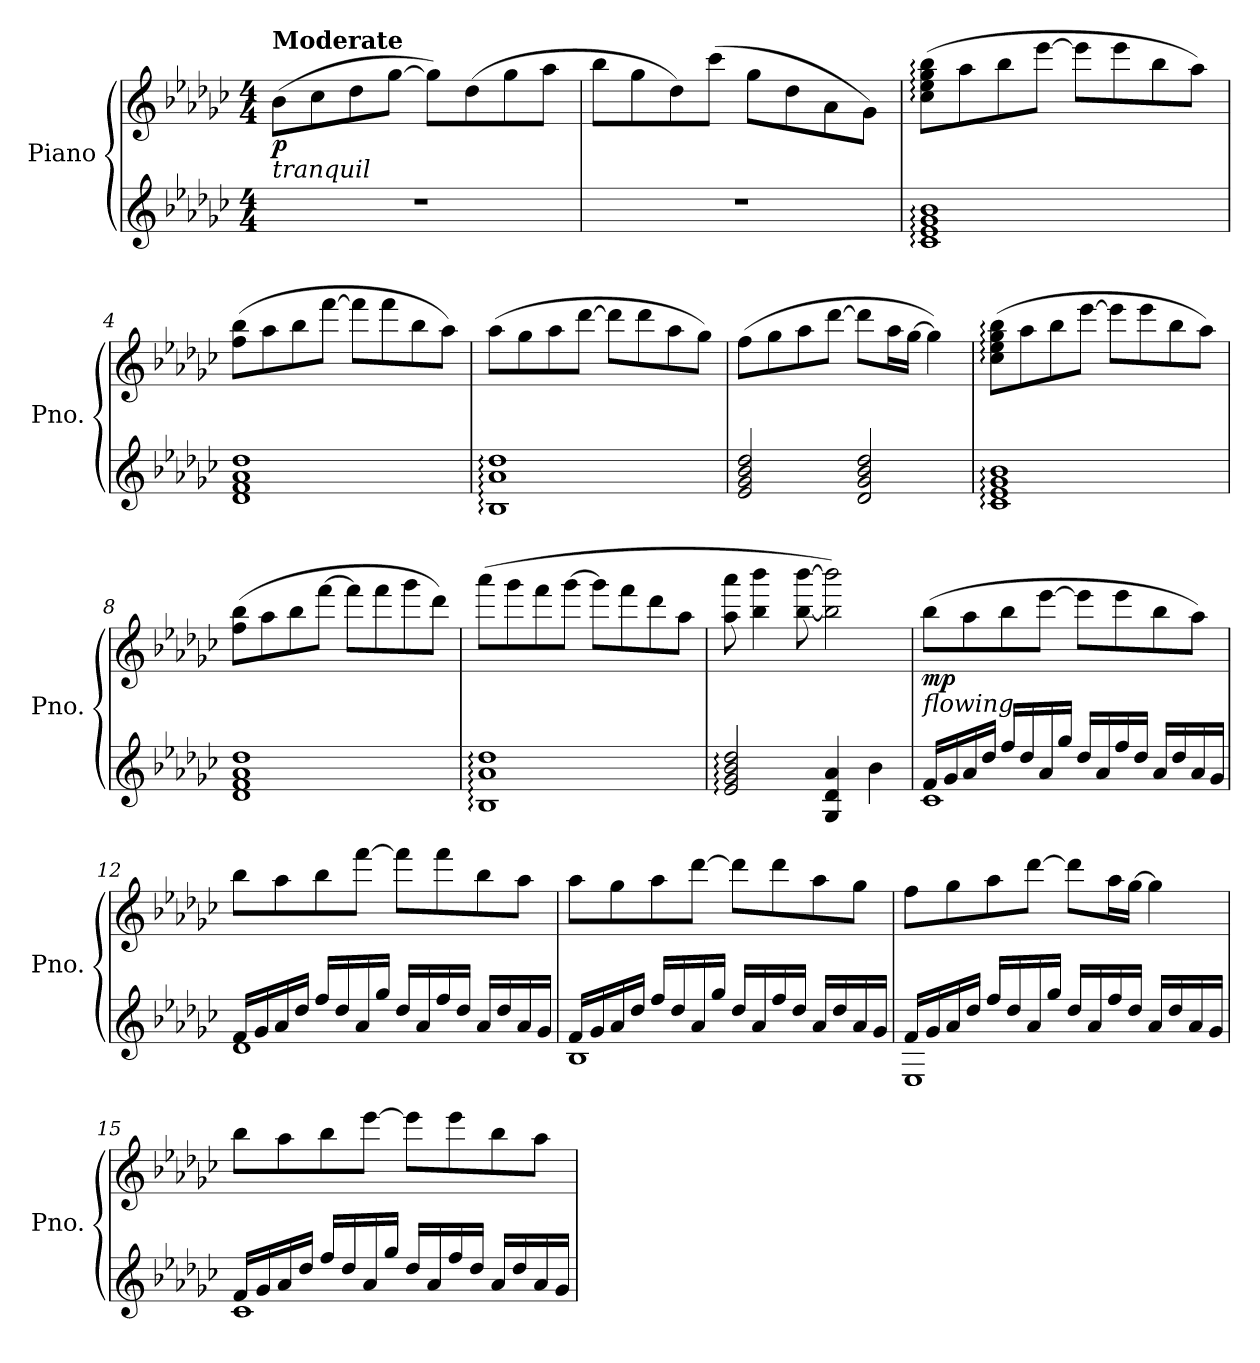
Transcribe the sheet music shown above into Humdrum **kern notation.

**kern	**kern	**dynam
*part1	*part1	*part1
*staff2	*staff1	*staff1/2
*I"Piano	*	*
*I'Pno.	*	*
*clefG2	*clefG2	*
*k[b-e-a-d-g-c-]	*k[b-e-a-d-g-c-]	*
*M4/4	*M4/4	*
*MM95	*MM95	*
=1	=1	=1
!	!LO:TX:b:i:t=tranquil	!
!	!LO:TX:a:B:t=Moderate	!
!	!	!LO:DY:b
1r	(8b-\L	p
.	8cc-\	.
.	8dd-\	.
.	[8gg-\J	.
.	8gg-\L])	.
.	(>8dd-\	.
.	8gg-\	.
.	8aa-\J	.
=2	=2	=2
1r	8bb-\L	.
.	8gg-\	.
.	8dd-\)	.
.	(8ccc-\J	.
.	8gg-\L	.
.	8dd-\	.
.	8a-\	.
.	8g-\J)	.
=3	=3	=3
1c-: 1e-: 1g-: 1b-:	(8cc-\: 8ee-\: 8gg-\: 8bb-\:L	.
.	8aa-\	.
.	8bb-\	.
.	[8eee-\J	.
.	8eee-\L]	.
.	8eee-\	.
.	8bb-\	.
.	8aa-\J)	.
!!LO:LB:g=z
=4	=4	=4
1d- 1f 1a- 1dd-	(8ff\ 8bb-\L	.
.	8aa-\	.
.	8bb-\	.
.	[8fff\J	.
.	8fff\L]	.
.	8fff\	.
.	8bb-\	.
.	8aa-\J)	.
=5	=5	=5
1B-: 1a-: 1dd-:	(8aa-\L	.
.	8gg-\	.
.	8aa-\	.
.	[8ddd-\J	.
.	8ddd-\L]	.
.	8ddd-\	.
.	8aa-\	.
.	8gg-\J)	.
=6	=6	=6
2e-/ 2g-/ 2b-/ 2dd-/	(>8ff\L	.
.	8gg-\	.
.	8aa-\	.
.	[8ddd-\J	.
2d-/ 2g-/ 2b-/ 2dd-/	8ddd-\L]	.
.	16aa-\L	.
.	[16gg-\JJ	.
.	4gg-\])	.
!!LO:LB:g=z
=7	=7	=7
1c-: 1e-: 1g-: 1b-:	(8cc-\: 8ee-\: 8gg-\: 8bb-\:L	.
.	8aa-\	.
.	8bb-\	.
.	[8eee-\J	.
.	8eee-\L]	.
.	8eee-\	.
.	8bb-\	.
.	8aa-\J)	.
=8	=8	=8
1d- 1f 1a- 1dd-	(8ff\ 8bb-\L	.
.	8aa-\	.
.	8bb-\	.
.	[8fff\J	.
.	8fff\L]	.
.	8fff\	.
.	8ggg-\	.
.	8ddd-\J)	.
!!LO:LB:g=z
=9	=9	=9
1B-: 1a-: 1dd-:	(8aaa-\L	.
.	8ggg-\	.
.	8fff\	.
.	[8ggg-\J	.
.	8ggg-\L]	.
.	8fff\	.
.	8ddd-\	.
.	8aa-\J	.
=10	=10	=10
2e-/: 2g-/: 2b-/: 2dd-/:	8aa-\ 8aaa-\	.
.	4bb-\ 4bbb-\	.
.	[8bb-\ [8bbb-\	.
4G-/ 4d-/ 4a-/	2bb-\] 2bbb-\])	.
4b-\	.	.
!!LO:PB:g=z
=11	=11	=11
*^	*	*
!LO:TX:a:i:t=flowing	!	!	!
!	!	!	!LO:DY:b
16f/LL	(1c-	(8bb-\L	mp
16g-/	.	.	.
16a-/	.	8aa-\	.
16dd-/JJ	.	.	.
16ff/LL	.	8bb-\	.
16dd-/	.	.	.
16a-/	.	[8eee-\J	.
16gg-/JJ	.	.	.
16dd-/LL	.	8eee-\L]	.
16a-/	.	.	.
16ff/	.	8eee-\	.
16dd-/JJ	.	.	.
16a-/LL	.	8bb-\	.
16dd-/	.	.	.
16a-/	.	8aa-\J)	.
16g-/JJ	.	.	.
=12	=12	=12	=12
16f/LL	(1d-	8bb-\L	.
16g-/	.	.	.
16a-/	.	8aa-\	.
16dd-/JJ	.	.	.
16ff/LL	.	8bb-\	.
16dd-/	.	.	.
16a-/	.	[8fff\J	.
16gg-/JJ	.	.	.
16dd-/LL	.	8fff\L]	.
16a-/	.	.	.
16ff/	.	8fff\	.
16dd-/JJ	.	.	.
16a-/LL	.	8bb-\	.
16dd-/	.	.	.
16a-/	.	8aa-\J)	.
16g-/JJ	.	.	.
!!LO:LB:g=z
=13	=13	=13	=13
16f/LL	(1B-	8aa-\L	.
16g-/	.	.	.
16a-/	.	8gg-\	.
16dd-/JJ	.	.	.
16ff/LL	.	8aa-\	.
16dd-/	.	.	.
16a-/	.	[8ddd-\J	.
16gg-/JJ	.	.	.
16dd-/LL	.	8ddd-\L]	.
16a-/	.	.	.
16ff/	.	8ddd-\	.
16dd-/JJ	.	.	.
16a-/LL	.	8aa-\	.
16dd-/	.	.	.
16a-/	.	8gg-\J)	.
16g-/JJ	.	.	.
=14	=14	=14	=14
16f/LL	(1E-	8ff\L	.
16g-/	.	.	.
16a-/	.	8gg-\	.
16dd-/JJ	.	.	.
16ff/LL	.	8aa-\	.
16dd-/	.	.	.
16a-/	.	[8ddd-\J	.
16gg-/JJ	.	.	.
16dd-/LL	.	8ddd-\L]	.
16a-/	.	.	.
16ff/	.	16aa-\L	.
16dd-/JJ	.	[16gg-\JJ	.
16a-/LL	.	4gg-\])	.
16dd-/	.	.	.
16a-/	.	.	.
16g-/JJ	.	.	.
!!LO:LB:g=z
=15	=15	=15	=15
16f/LL	1c-	8bb-\L	.
16g-/	.	.	.
16a-/	.	8aa-\	.
16dd-/JJ	.	.	.
16ff/LL	.	8bb-\	.
16dd-/	.	.	.
16a-/	.	[8eee-\J	.
16gg-/JJ	.	.	.
16dd-/LL	.	8eee-\L]	.
16a-/	.	.	.
16ff/	.	8eee-\	.
16dd-/JJ	.	.	.
16a-/LL	.	8bb-\	.
16dd-/	.	.	.
16a-/	.	8aa-\J)	.
16g-/JJ	.	.	.
*v	*v	*	*
=	=	=
*-	*-	*-
